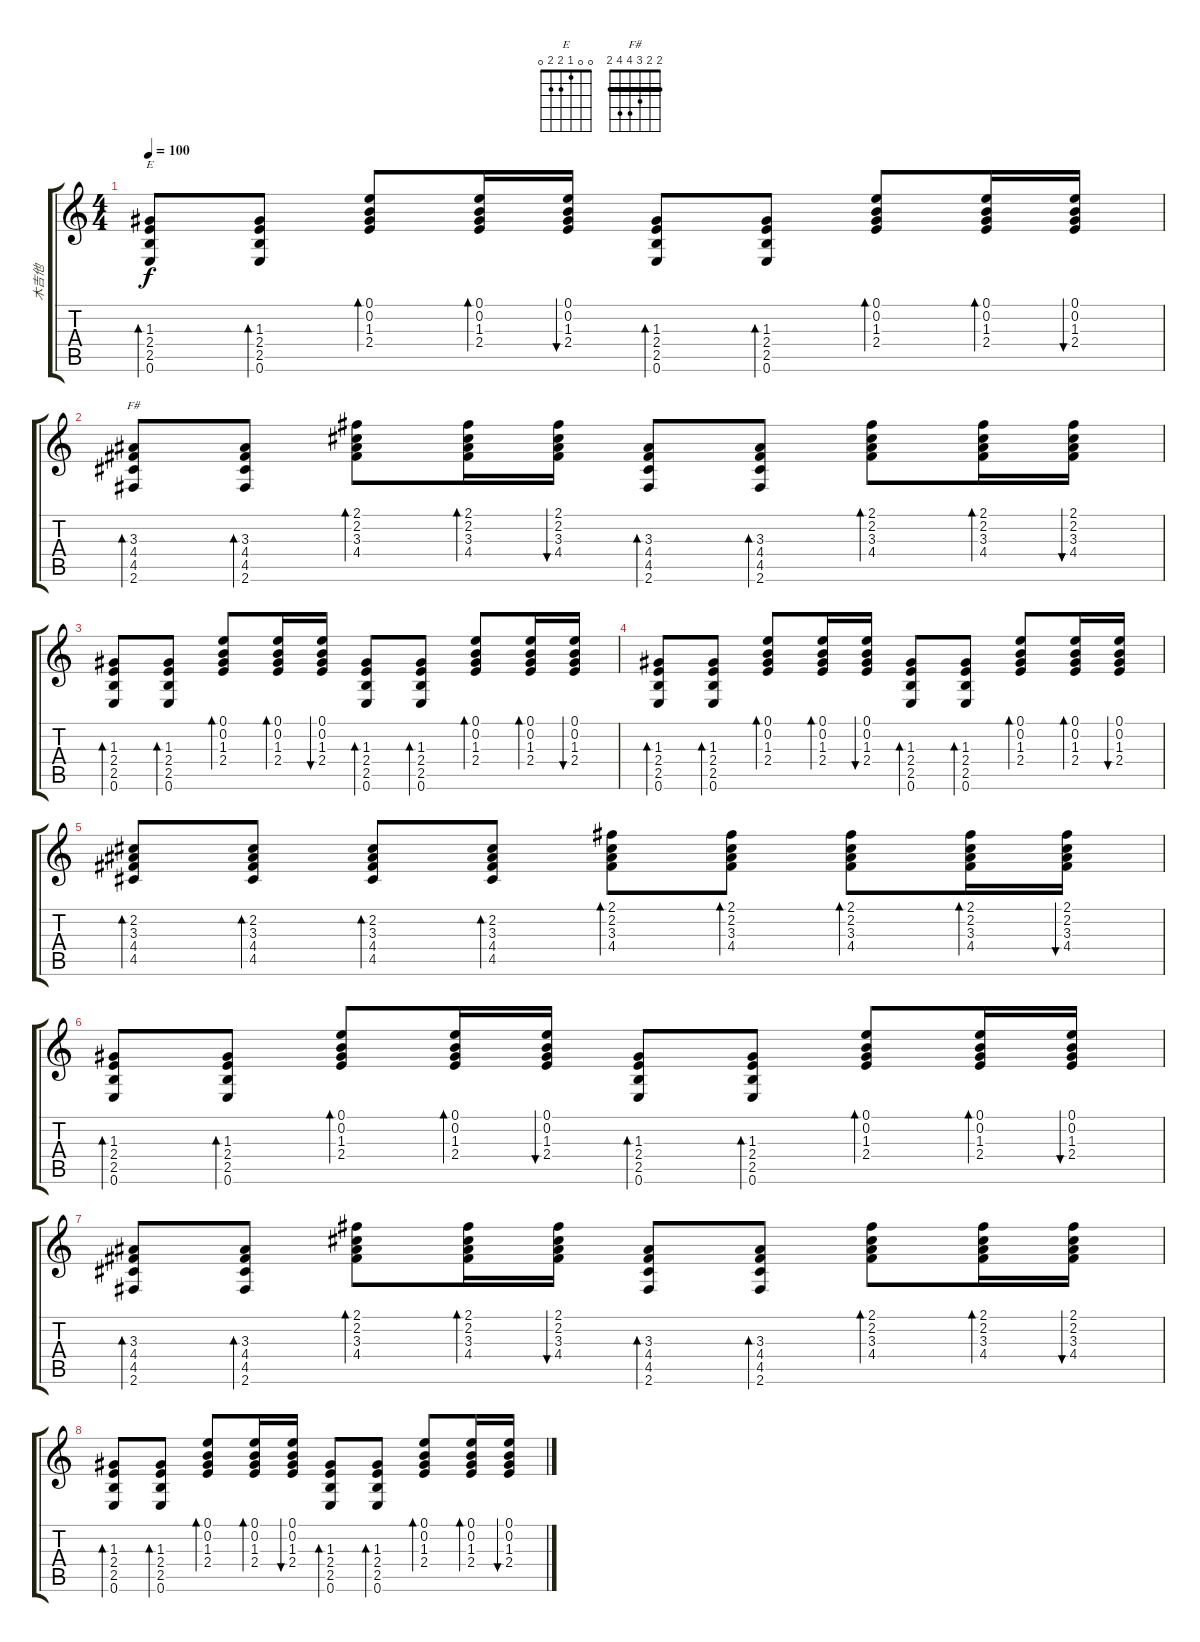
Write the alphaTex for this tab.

\track ("木吉他" "木吉他") {instrument acousticguitarsteel}
\staff {score tabs}
\tuning (E4 B3 G3 D3 A2 E2) {hide}
\chord ("E" 0 0 1 2 2 0)
\chord ("F#" 2 2 3 4 4 2) {barre 2}
\ts (4 4)
\tempo 100
\clef g2
\ks c
(1.3 2.4 2.5 0.6).8{bd 30 ch "E" dy f} (1.3 2.4 2.5 0.6).8{bd 30} (0.1 0.2 1.3 2.4).8{bd 30} (0.1 0.2 1.3 2.4).16{bd 30} (0.1 0.2 1.3 2.4).16{bu 30} (1.3 2.4 2.5 0.6).8{bd 30} (1.3 2.4 2.5 0.6).8{bd 30} (0.1 0.2 1.3 2.4).8{bd 30} (0.1 0.2 1.3 2.4).16{bd 30} (0.1 0.2 1.3 2.4).16{bu 30} |
(3.3 4.4 4.5 2.6).8{bd 30 ch "F#"} (3.3 4.4 4.5 2.6).8{bd 30} (2.1 2.2 3.3 4.4).8{bd 30} (2.1 2.2 3.3 4.4).16{bd 30} (2.1 2.2 3.3 4.4).16{bu 30} (3.3 4.4 4.5 2.6).8{bd 30} (3.3 4.4 4.5 2.6).8{bd 30} (2.1 2.2 3.3 4.4).8{bd 30} (2.1 2.2 3.3 4.4).16{bd 30} (2.1 2.2 3.3 4.4).16{bu 30} |
(1.3 2.4 2.5 0.6).8{bd 30} (1.3 2.4 2.5 0.6).8{bd 30} (0.1 0.2 1.3 2.4).8{bd 30} (0.1 0.2 1.3 2.4).16{bd 30} (0.1 0.2 1.3 2.4).16{bu 30} (1.3 2.4 2.5 0.6).8{bd 30} (1.3 2.4 2.5 0.6).8{bd 30} (0.1 0.2 1.3 2.4).8{bd 30} (0.1 0.2 1.3 2.4).16{bd 30} (0.1 0.2 1.3 2.4).16{bu 30} |
(1.3 2.4 2.5 0.6).8{bd 30} (1.3 2.4 2.5 0.6).8{bd 30} (0.1 0.2 1.3 2.4).8{bd 30} (0.1 0.2 1.3 2.4).16{bd 30} (0.1 0.2 1.3 2.4).16{bu 30} (1.3 2.4 2.5 0.6).8{bd 30} (1.3 2.4 2.5 0.6).8{bd 30} (0.1 0.2 1.3 2.4).8{bd 30} (0.1 0.2 1.3 2.4).16{bd 30} (0.1 0.2 1.3 2.4).16{bu 30} |
(2.2 3.3 4.4 4.5).8{bd 30} (2.2 3.3 4.4 4.5).8{bd 30} (2.2 3.3 4.4 4.5).8{bd 30} (2.2 3.3 4.4 4.5).8{bd 30} (2.1 2.2 3.3 4.4).8{bd 30} (2.1 2.2 3.3 4.4).8{bd 30} (2.1 2.2 3.3 4.4).8{bd 30} (2.1 2.2 3.3 4.4).16{bd 30} (2.1 2.2 3.3 4.4).16{bu 30} |
(1.3 2.4 2.5 0.6).8{bd 30} (1.3 2.4 2.5 0.6).8{bd 30} (0.1 0.2 1.3 2.4).8{bd 30} (0.1 0.2 1.3 2.4).16{bd 30} (0.1 0.2 1.3 2.4).16{bu 30} (1.3 2.4 2.5 0.6).8{bd 30} (1.3 2.4 2.5 0.6).8{bd 30} (0.1 0.2 1.3 2.4).8{bd 30} (0.1 0.2 1.3 2.4).16{bd 30} (0.1 0.2 1.3 2.4).16{bu 30} |
(3.3 4.4 4.5 2.6).8{bd 30} (3.3 4.4 4.5 2.6).8{bd 30} (2.1 2.2 3.3 4.4).8{bd 30} (2.1 2.2 3.3 4.4).16{bd 30} (2.1 2.2 3.3 4.4).16{bu 30} (3.3 4.4 4.5 2.6).8{bd 30} (3.3 4.4 4.5 2.6).8{bd 30} (2.1 2.2 3.3 4.4).8{bd 30} (2.1 2.2 3.3 4.4).16{bd 30} (2.1 2.2 3.3 4.4).16{bu 30} |
(1.3 2.4 2.5 0.6).8{bd 30} (1.3 2.4 2.5 0.6).8{bd 30} (0.1 0.2 1.3 2.4).8{bd 30} (0.1 0.2 1.3 2.4).16{bd 30} (0.1 0.2 1.3 2.4).16{bu 30} (1.3 2.4 2.5 0.6).8{bd 30} (1.3 2.4 2.5 0.6).8{bd 30} (0.1 0.2 1.3 2.4).8{bd 30} (0.1 0.2 1.3 2.4).16{bd 30} (0.1 0.2 1.3 2.4).16{bu 30}
